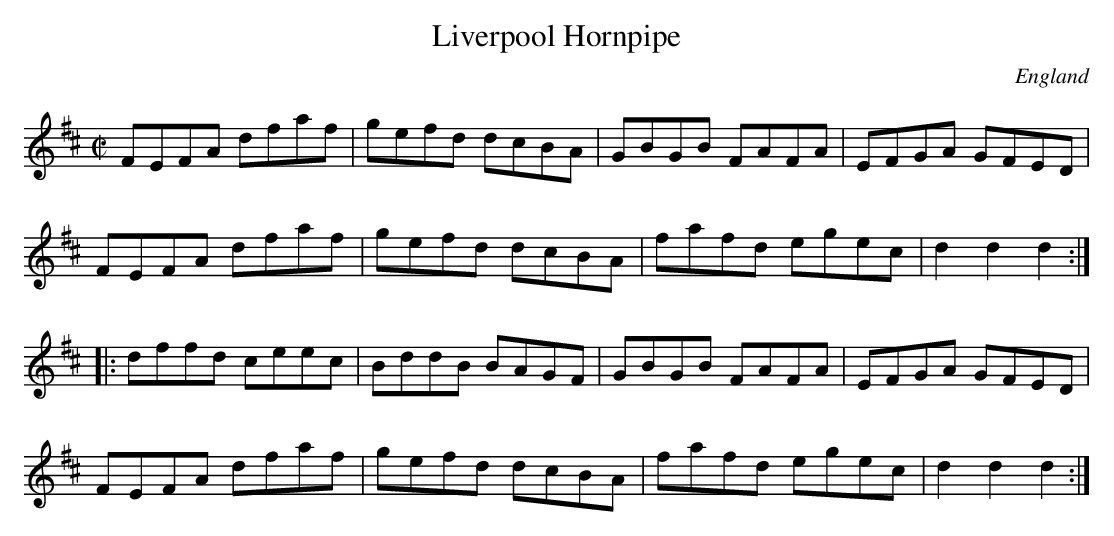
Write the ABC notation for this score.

X:1
T:Liverpool Hornpipe
L:1/8
M:C|
O:England
K:D
FEFA dfaf | gefd dcBA | GBGB FAFA | EFGA GFED |
FEFA dfaf | gefd dcBA | fafd egec | d2d2d2 ::
dffd ceec | BddB BAGF | GBGB FAFA | EFGA GFED |
FEFA dfaf | gefd dcBA | fafd egec | d2d2d2 :|
